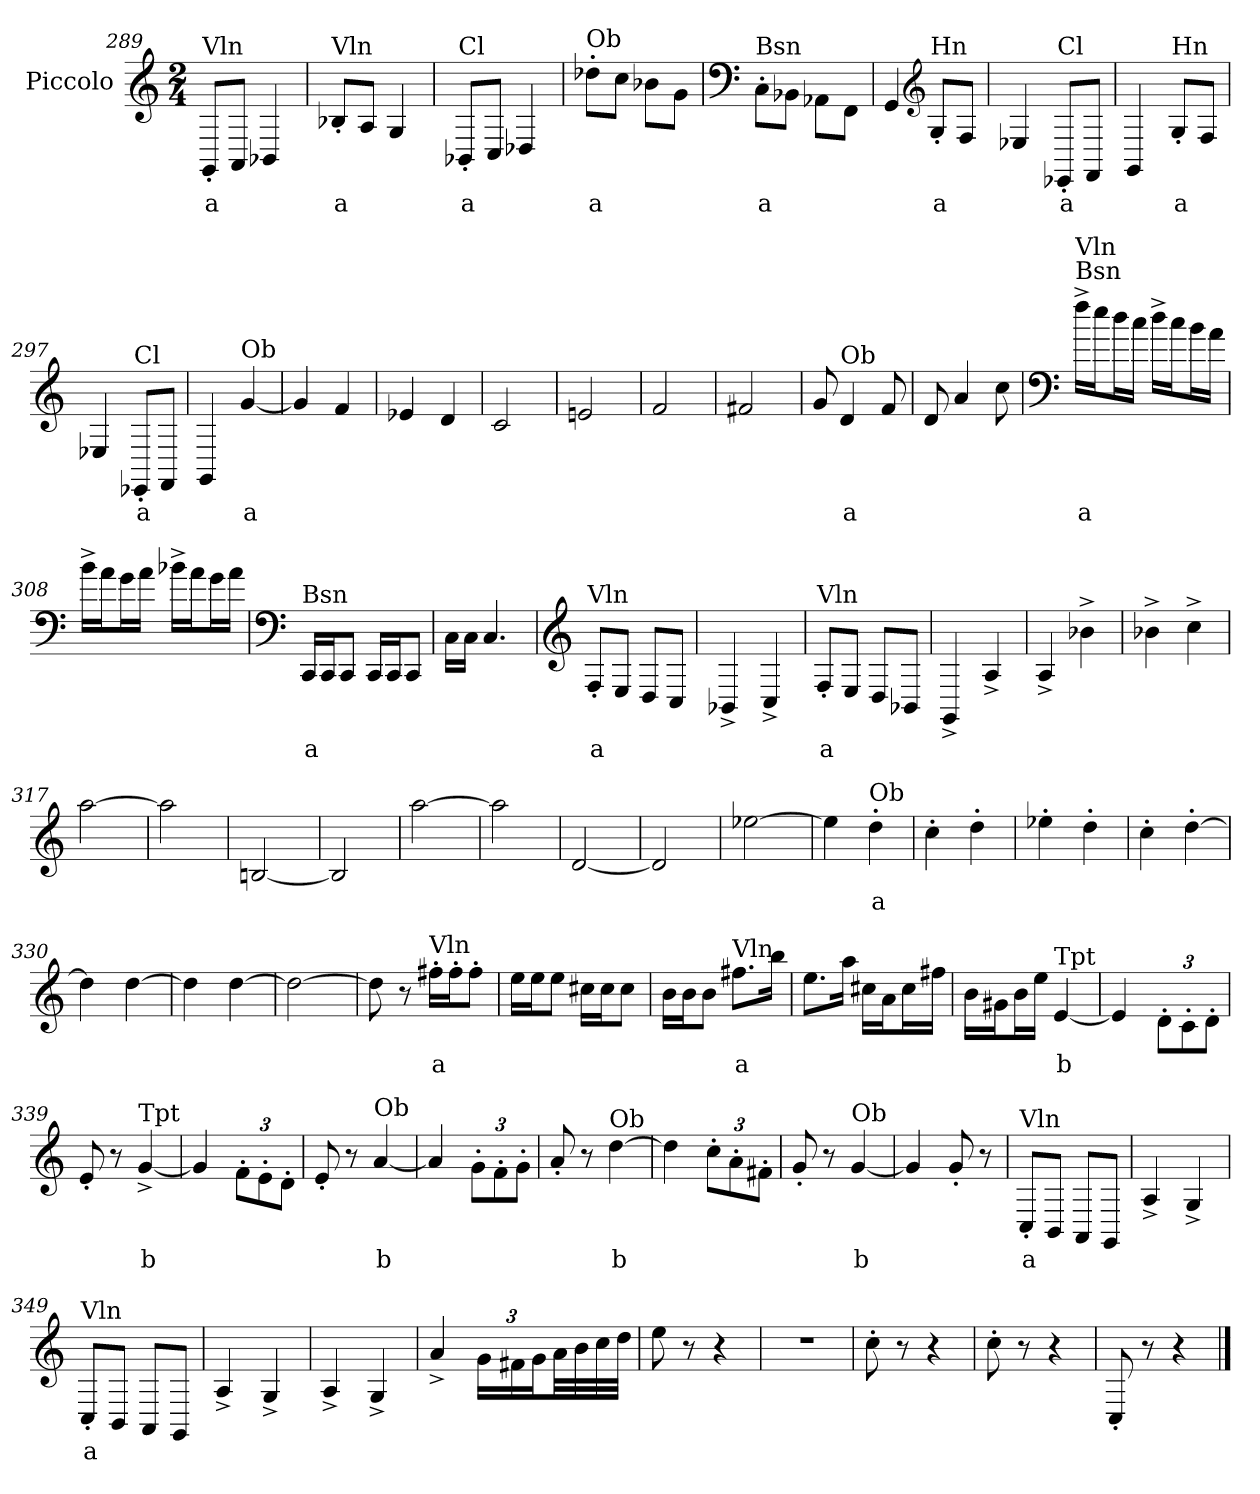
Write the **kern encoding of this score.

**kern	**text
*part1	*part1
*staff1	*staff1
*I"Piccolo	*
*I'Picc	*
*clefG2	*
*ITrd-7c-12	*
*k[]	*
*M2/4	*
=289	=289
!LO:TX:a:t=Vln	!
!	!LO:LY:color=#FF0000
8G'/L	a
8A/J	.
4B-X	.
=290	=290
!LO:TX:a:t=Vln	!
!	!LO:LY:color=#FF0000
8b-X'/L	a
8a/J	.
4g	.
=291	=291
!LO:TX:a:t=Cl	!
!	!LO:LY:color=#FF0000
8B-X'/L	a
8c/J	.
4d-X	.
=292	=292
!LO:TX:a:t=Ob	!
!	!LO:LY:color=#FF0000
8ddd-X'\L	a
8ccc\J	.
8bb-X\L	.
8gg\J	.
=293	=293
*clefF4	*
!LO:TX:a:t=Bsn	!
!	!LO:LY:color=#FF0000
8c'\L	a
8B-X\J	.
8A-X\L	.
8F\J	.
=294	=294
4G	.
*clefG2	*
!LO:TX:a:t=Hn	!
!	!LO:LY:color=#FF0000
8g'/L	a
8f/J	.
=295	=295
4e-X	.
!LO:TX:a:t=Cl	!
!	!LO:LY:color=#FF0000
8E-X'/L	a
8F/J	.
=296	=296
4G	.
!LO:TX:a:t=Hn	!
!	!LO:LY:color=#FF0000
8g'/L	a
8f/J	.
=297	=297
4e-X	.
!LO:TX:a:t=Cl	!
!	!LO:LY:color=#FF0000
8E-X'/L	a
8F/J	.
=298	=298
4G	.
!LO:TX:a:t=Ob	!
!	!LO:LY:color=#FF0000
[4gg	a
=299	=299
4gg]	.
4ff	.
=300	=300
4ee-X	.
4dd	.
=301	=301
2cc	.
=302	=302
2een	.
=303	=303
2ff	.
=304	=304
2ff#X	.
=305	=305
8gg	.
!LO:TX:a:t=Ob	!
!	!LO:LY:color=#FF0000
4dd	a
8ff	.
=306	=306
8dd	.
4aa	.
8ccc	.
=307	=307
*clefF4	*
!LO:TX:a:t=Bsn	!
!LO:TX:a:t=Vln	!
!	!LO:LY:color=#FF0000
16fff^\LL	a
16eee\J	.
16ddd\L	.
16ccc\JJ	.
16ddd^\LL	.
16ccc\J	.
16bb\L	.
16aa\JJ	.
=308	=308
16bb^\LL	.
16aa\J	.
16gg\L	.
16aa\JJ	.
16bb-X^\LL	.
16aa\J	.
16gg\L	.
16aa\JJ	.
=309	=309
*clefF4	*
!LO:TX:a:t=Bsn	!
!	!LO:LY:color=#FF0000
16C/LL	a
16C/J	.
8C/J	.
16C/LL	.
16C/J	.
8C/J	.
=310	=310
16c\LL	.
16c\JJ	.
4.c	.
=311	=311
*clefG2	*
!LO:TX:a:t=Vln	!
!	!LO:LY:color=#FF0000
8f'/L	a
8e/J	.
8d/L	.
8c/J	.
=312	=312
4B-X^	.
4c^	.
=313	=313
!LO:TX:a:t=Vln	!
!	!LO:LY:color=#FF0000
8f'/L	a
8e/J	.
8d/L	.
8B-X/J	.
=314	=314
4G^	.
4a^	.
=315	=315
4a^	.
4bb-X^	.
=316	=316
4bb-X^	.
4ccc^	.
=317	=317
[2aaa	.
=318	=318
2aaa]	.
=319	=319
[2bn	.
=320	=320
2bn]	.
=321	=321
[2aaa	.
=322	=322
2aaa]	.
=323	=323
[2dd	.
=324	=324
2dd]	.
=325	=325
[2eee-X	.
=326	=326
4eee-]	.
!LO:TX:a:t=Ob	!
!	!LO:LY:color=#FF0000
4ddd'	a
=327	=327
4ccc'	.
4ddd'	.
=328	=328
4eee-X'	.
4ddd'	.
=329	=329
4ccc'	.
[4ddd'	.
=330	=330
4ddd]	.
[4ddd	.
=331	=331
4ddd]	.
[4ddd	.
=332	=332
2ddd_	.
=333	=333
8ddd]	.
8r	.
!LO:TX:a:t=Vln	!
!	!LO:LY:color=#FF0000
16fff#X'\LL	a
16fff#'\J	.
8fff#'\J	.
=334	=334
16eee\LL	.
16eee\J	.
8eee\J	.
16ccc#X\LL	.
16ccc#\J	.
8ccc#\J	.
=335	=335
16bb\LL	.
16bb\J	.
8bb\J	.
!LO:TX:a:t=Vln	!
!	!LO:LY:color=#FF0000
8.fff#X\L	a
16bbb\Jk	.
=336	=336
8.eee\L	.
16aaa\Jk	.
16ccc#X\LL	.
16aa\J	.
16ccc#\L	.
16fff#X\JJ	.
=337	=337
16bb\LL	.
16gg#X\J	.
16bb\L	.
16eee\JJ	.
!LO:TX:a:t=Tpt	!
!	!LO:LY:color=#FF0000
[4ee	b
=338	=338
4ee]	.
*Xbrackettup	*
12dd'\L	.
12cc'\	.
12dd'\J	.
=339	=339
8ee'	.
8r	.
!LO:TX:a:t=Tpt	!
!	!LO:LY:color=#FF0000
[4gg^	b
=340	=340
4gg]	.
12ff'\L	.
12ee'\	.
12dd'\J	.
=341	=341
8ee'	.
8r	.
!LO:TX:a:t=Ob	!
!	!LO:LY:color=#FF0000
[4aa	b
=342	=342
4aa]	.
12gg'\L	.
12ff'\	.
12gg'\J	.
=343	=343
8aa'	.
8r	.
!LO:TX:a:t=Ob	!
!	!LO:LY:color=#FF0000
[4ddd	b
=344	=344
4ddd]	.
12ccc'\L	.
12aa'\	.
12ff#X'\J	.
=345	=345
8gg'	.
8r	.
!LO:TX:a:t=Ob	!
!	!LO:LY:color=#FF0000
[4gg	b
=346	=346
4gg]	.
8gg'	.
8r	.
=347	=347
!LO:TX:a:t=Vln	!
!	!LO:LY:color=#FF0000
8c'/L	a
8B/J	.
8A/L	.
8G/J	.
=348	=348
4a^	.
4g^	.
=349	=349
!LO:TX:a:t=Vln	!
!	!LO:LY:color=#FF0000
8c'/L	a
8B/J	.
8A/L	.
8G/J	.
=350	=350
4a^	.
4g^	.
=351	=351
4a^	.
4g^	.
=352	=352
4aa^	.
*brackettup	*
24gg\LL	.
24ff#X\	.
24gg\J	.
32aa\LL	.
32bb\	.
32ccc\	.
32ddd\JJJ	.
=353	=353
8eee	.
8r	.
4r	.
=354	=354
2r	.
=355	=355
8ccc'\	.
8r	.
4r	.
=356	=356
8ccc'\	.
8r	.
4r	.
=357	=357
8c'	.
8r	.
4r	.
==	==
*-	*-
